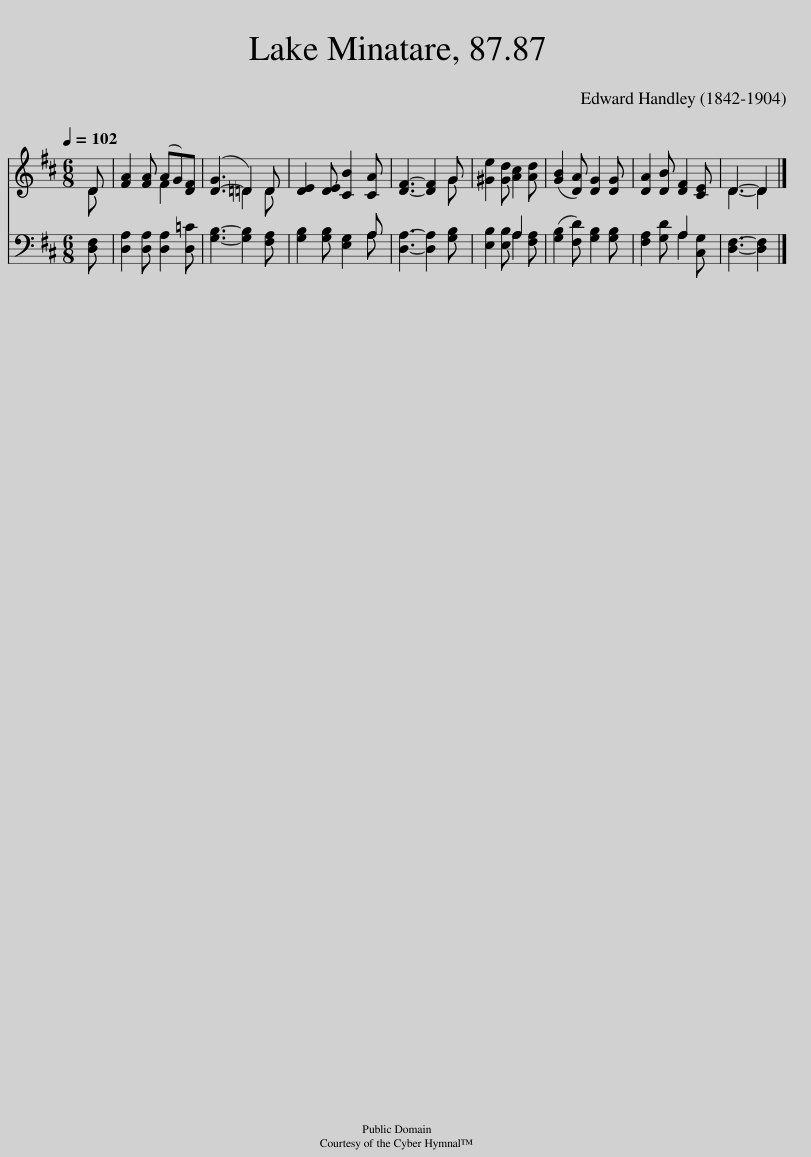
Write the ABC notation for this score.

X:1
%%score ( 1 2 ) ( 3 4 )
L:1/8
Q:1/4=102
M:6/8
I:linebreak $
K:D
V:1 treble
V:2 treble
V:3 bass
V:4 bass
V:1
 D | [FA]2 [FA] (AG)[DF] | ([D-G]3 =D2) D | [DE]2 [DE] [CB]2 [CA] | [DF]3- [DF]2 G | %5
 [^Ge]2 [Gd] [Ac]2 [Ad] | ([GB]2 [DA]) [DG]2 [DG] | [DA]2 [DB] [DF]2 [CE] | D3- D2 |] %9
V:2
 D | x3 F2 x | x3 =D2 D | x6 | x5 G | %5
 x6 | x6 | x6 | D3- D2 |] %9
V:3
 [D,F,] | [D,A,]2 [D,A,] [D,A,]2 [D,=C] | [G,B,]3- [G,B,]2 [F,A,] | [G,B,]2 [G,B,] [E,G,]2 A, | [D,A,]3- [D,A,]2 [G,B,] | %5
 [E,B,]2 [E,B,] A,2 [F,A,] | ([G,B,]2 [F,D]) [G,B,]2 [G,B,] | [F,A,]2 [G,D] A,2 [C,G,] | [D,F,]3- [D,F,]2 |] %9
V:4
 x | x6 | x6 | x5 A, | x6 | %5
 x3 A,2 x | x6 | x3 A,2 x | x5 |] %9
